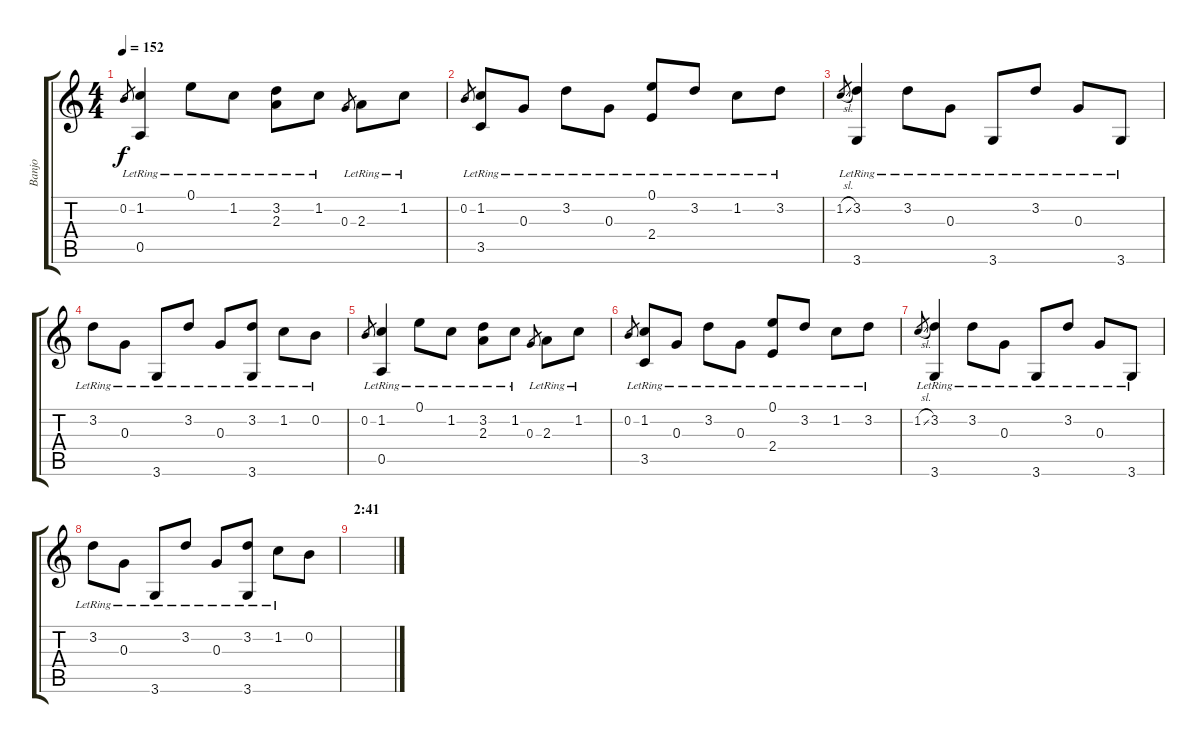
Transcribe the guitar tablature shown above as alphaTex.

\track ("Banjo" "Banjo") {instrument banjo}
\staff {score tabs}
\tuning (E4 B3 G3 D3 A2 E2) {hide}
\displaytranspose 12
\ts (4 4)
\tempo 152
\clef g2
\ks c
0.2.8{gr dy f} (1.2{lr} 0.5{lr}).4 0.1{lr}.8 1.2{lr}.8 (3.2 2.3{lr}).8 1.2{lr}.8 0.3.8{gr} 2.3{lr}.8 1.2{lr}.8 |
0.2.8{gr} (1.2{lr} 3.5{lr}).8 0.3{lr}.8 3.2{lr}.8 0.3{lr}.8 (0.1{lr} 2.4{lr}).8 3.2{lr}.8 1.2{lr}.8 3.2{lr}.8 |
1.2{sl}.8{gr} (3.2{lr} 3.6{lr}).4 3.2{lr}.8 0.3{lr}.8 3.6{lr}.8 3.2{lr}.8 0.3{lr}.8 3.6{lr}.8 |
3.2{lr}.8 0.3{lr}.8 3.6{lr}.8 3.2{lr}.8 0.3{lr}.8 (3.2{lr} 3.6{lr}).8 1.2{lr}.8 0.2{lr}.8 |
0.2.8{gr} (1.2{lr} 0.5{lr}).4 0.1{lr}.8 1.2{lr}.8 (3.2 2.3{lr}).8 1.2{lr}.8 0.3.8{gr} 2.3{lr}.8 1.2{lr}.8 |
0.2.8{gr} (1.2{lr} 3.5{lr}).8 0.3{lr}.8 3.2{lr}.8 0.3{lr}.8 (0.1{lr} 2.4{lr}).8 3.2{lr}.8 1.2{lr}.8 3.2{lr}.8 |
1.2{sl}.8{gr} (3.2{lr} 3.6{lr}).4 3.2{lr}.8 0.3{lr}.8 3.6{lr}.8 3.2{lr}.8 0.3{lr}.8 3.6{lr}.8 |
3.2{lr}.8 0.3{lr}.8 3.6{lr}.8 3.2{lr}.8 0.3{lr}.8 (3.2{lr} 3.6{lr}).8 1.2{lr}.8 0.2.8 |
\section ("" "2:41")
